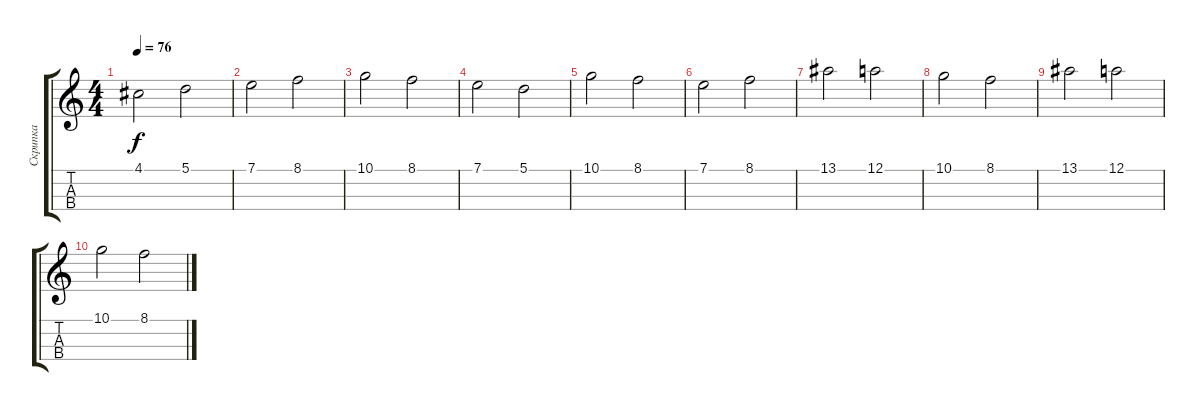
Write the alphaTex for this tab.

\track ("Скрипка" "Скрипка") {instrument choiraahs}
\staff {score tabs}
\tuning (A4 D4 G3 C3) {hide}
\ts (4 4)
\tempo 76
\clef g2
\ks c
4.1.2{dy f} 5.1.2 |
7.1.2 8.1.2 |
10.1.2 8.1.2 |
7.1.2 5.1.2 |
10.1.2 8.1.2 |
7.1.2 8.1.2 |
13.1.2 12.1.2 |
10.1.2 8.1.2 |
13.1.2 12.1.2 |
10.1.2 8.1.2
